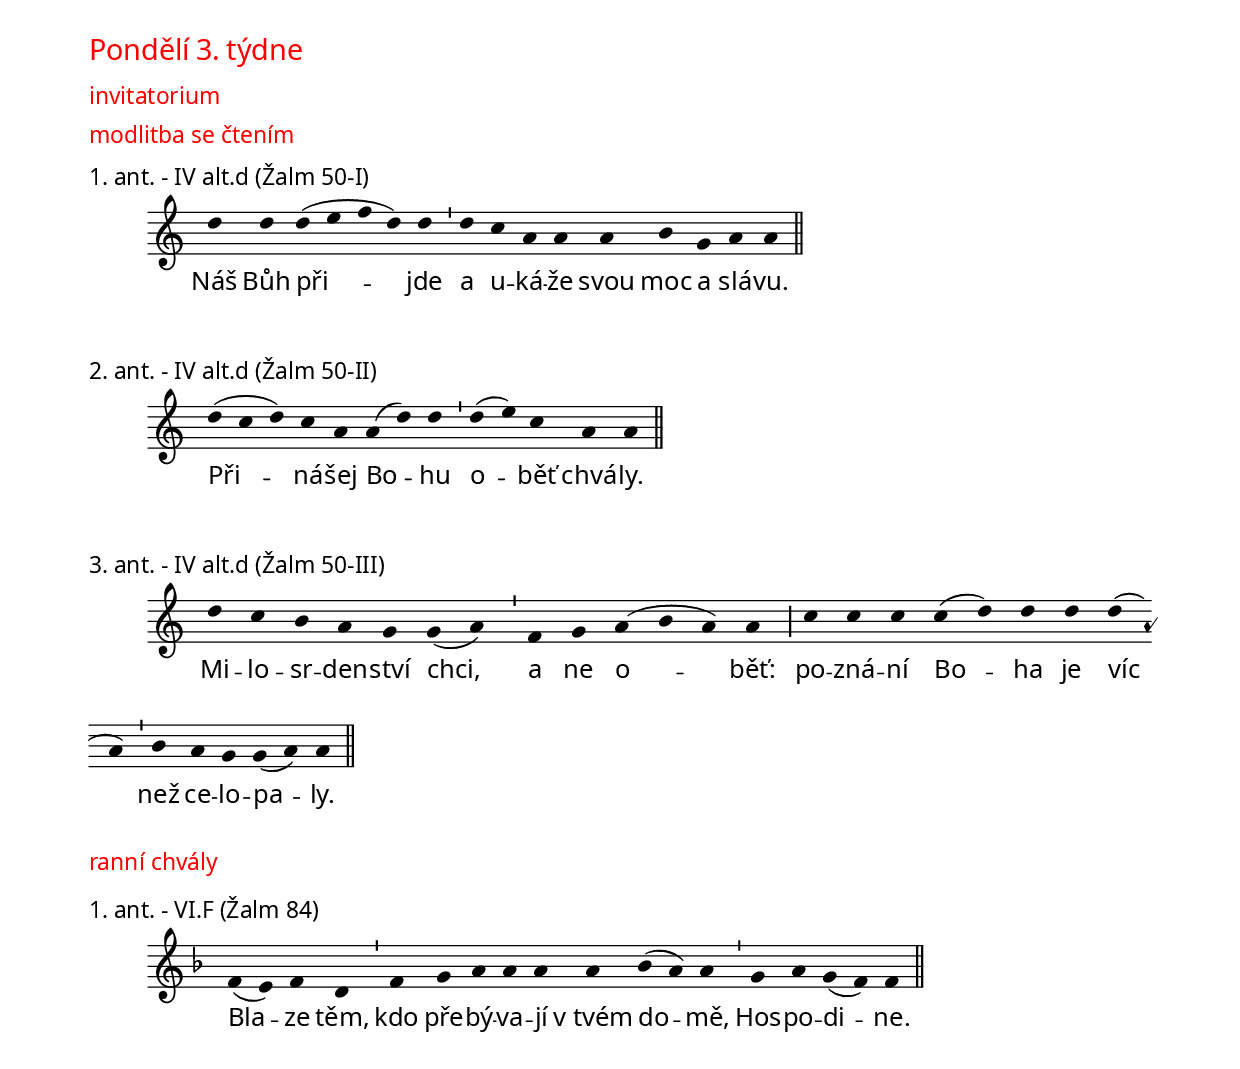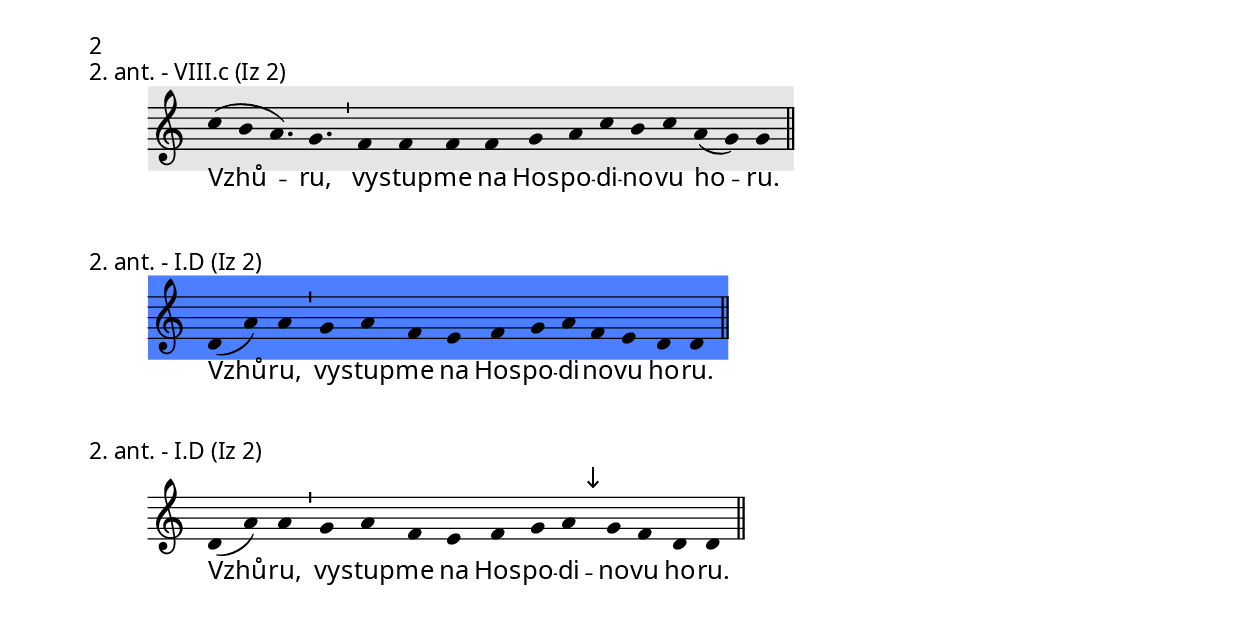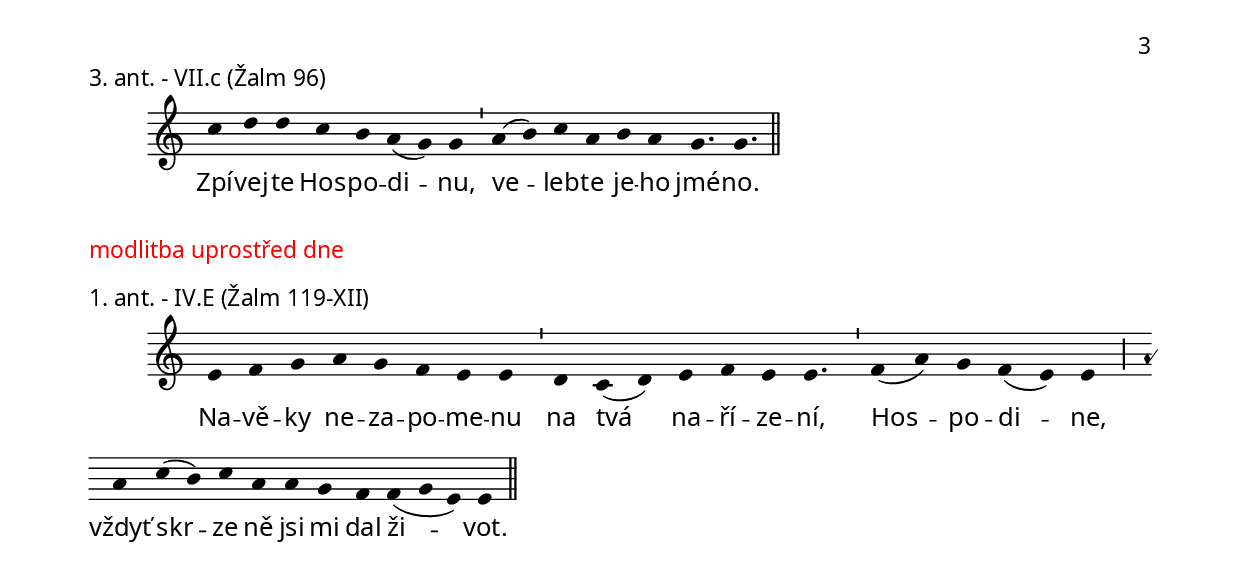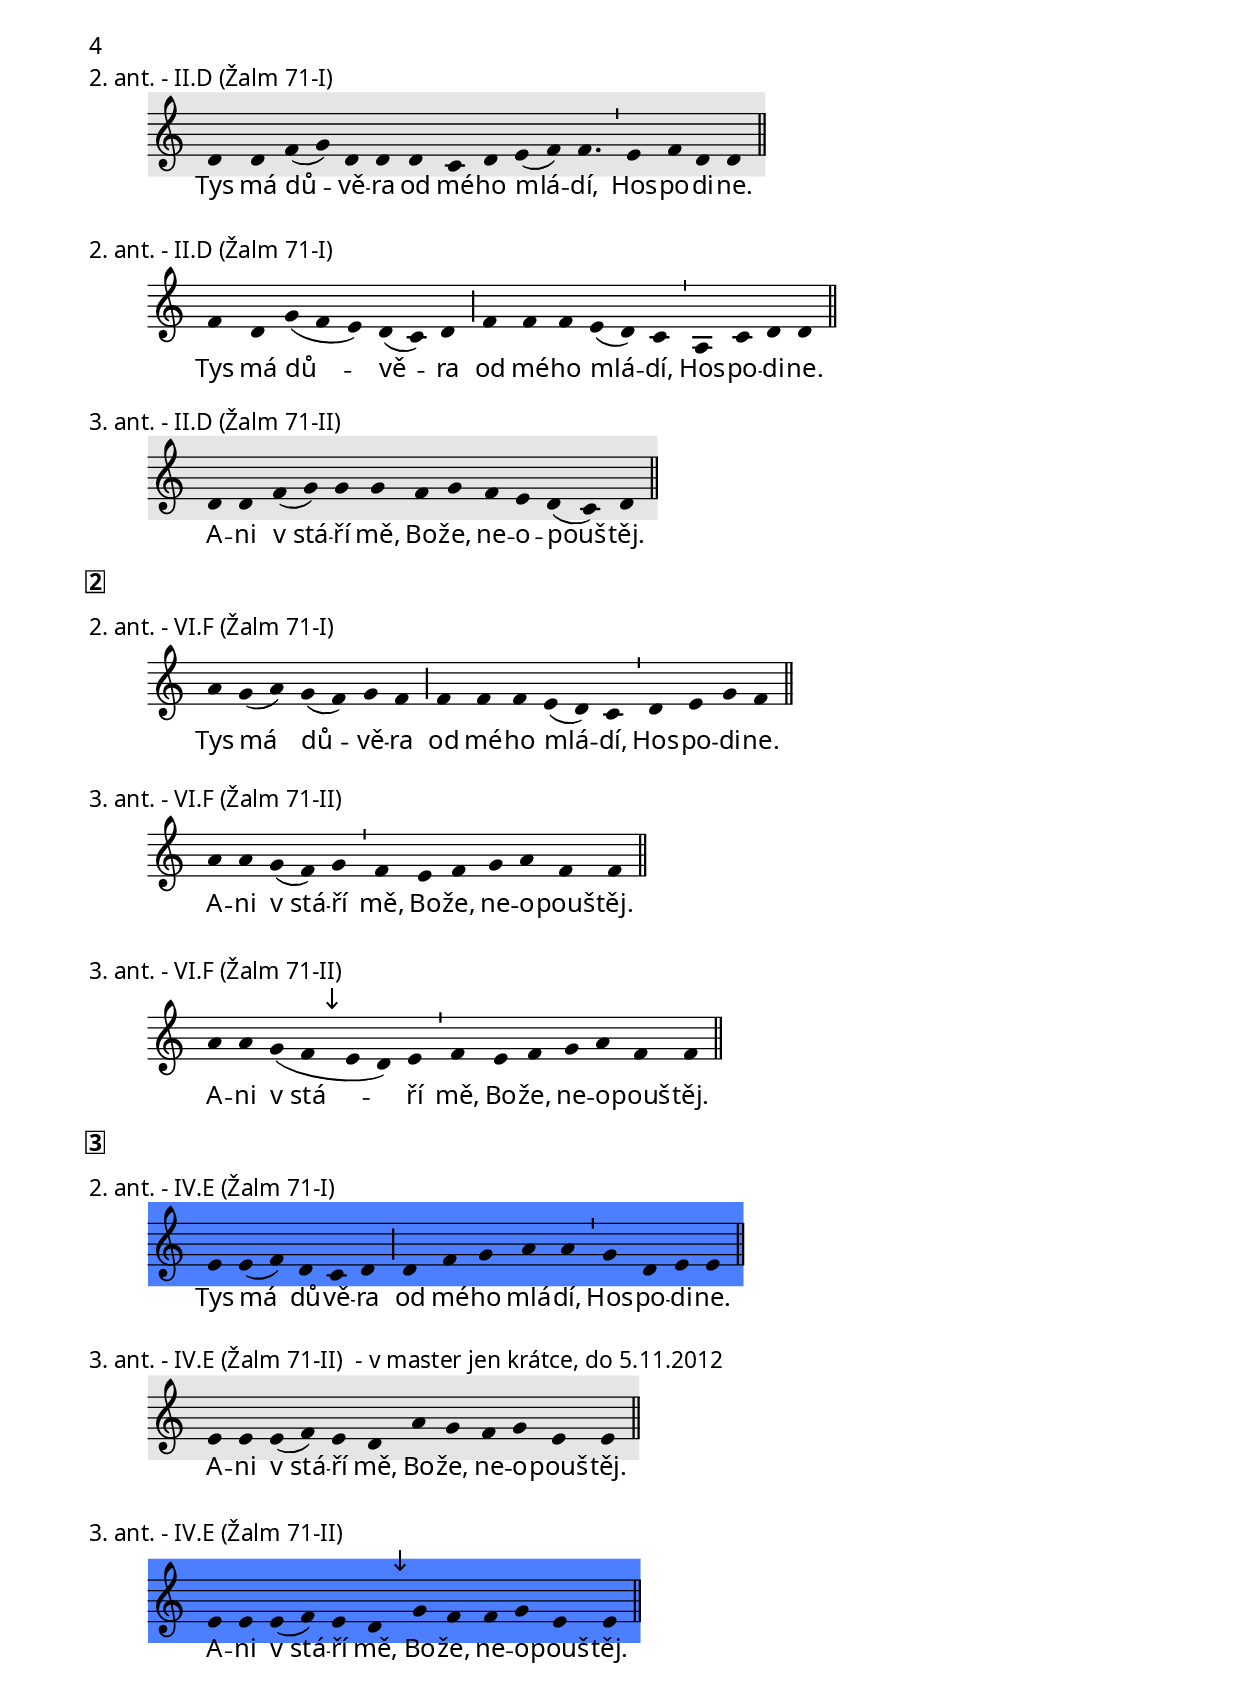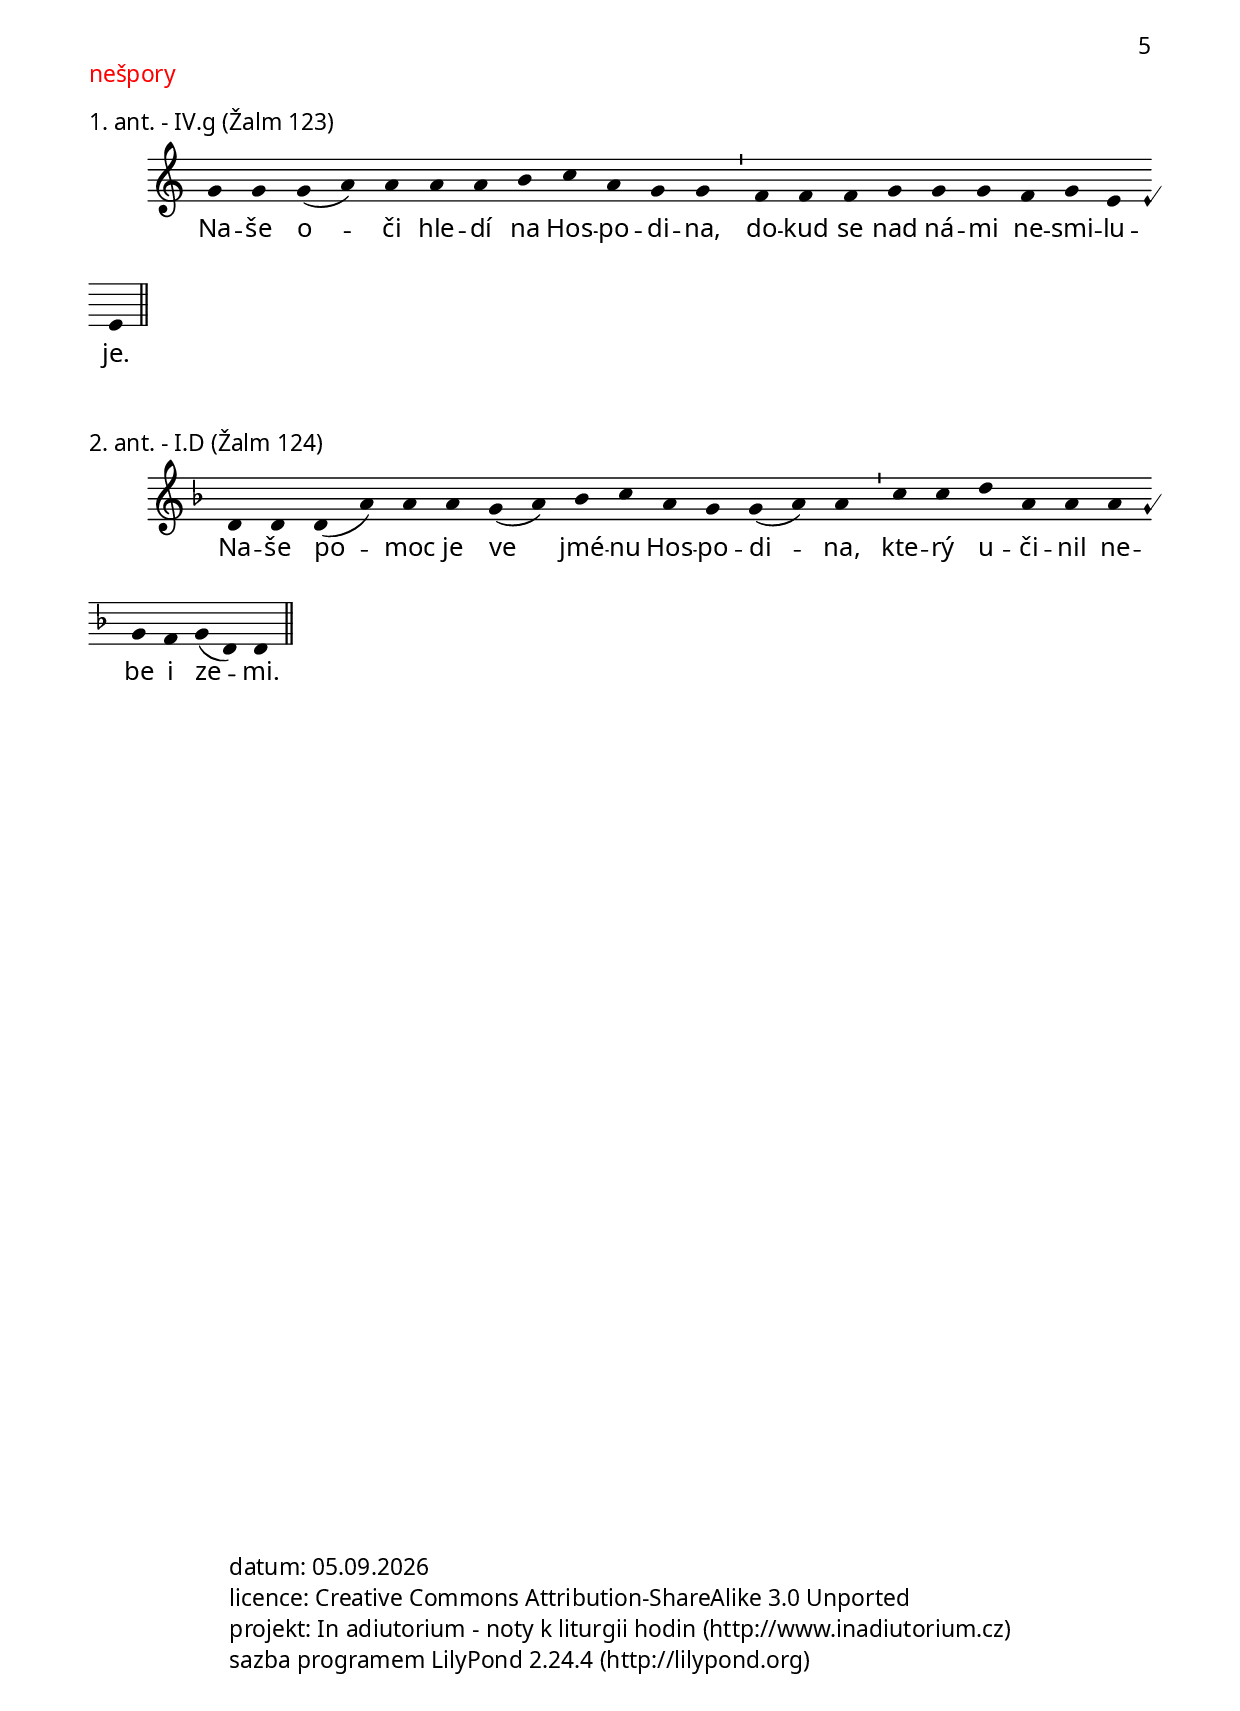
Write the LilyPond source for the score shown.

\include "../spolecne.ly"

\markup {\nadpisDen {Pondělí 3. týdne}}

\markup {\nadpisHodinka {"invitatorium"}}

%\score { \tIpondeliInvitatorium }

\markup {\nadpisHodinka {"modlitba se čtením"}}

\score {
  \relative c'' {
    \choralniRezim
    d4 d d( e f d) d \barMin
    d c a a a b g a a \barFinalis
  }
  \addlyrics {
    Náš Bůh při -- jde
    % prehozeni poslednich slov - z rytmickych duvodu
    a u -- ká -- že svou moc a slá -- vu.
  }
  \header {
    quid = "1. ant."
    modus = "IV alt"
    differentia = "d"
    psalmus = "Žalm 50-I"
    id = ""
    piece = \markup {\sestavTitulek}
  }
}

\score {
  \relative c'' {
    \choralniRezim
    d( c d) c a a( d) d \barMin
    d( e) c a a \barFinalis
  }
  \addlyrics {
    Při -- ná -- šej Bo -- hu
    o -- běť chvá -- ly.
  }
  \header {
    quid = "2. ant."
    modus = "IV alt"
    differentia = "d"
    psalmus = "Žalm 50-II"
    id = ""
    piece = \markup {\sestavTitulek}
  }
}

\score {
  \relative c'' {
    \choralniRezim
    d4 c b a g g( a) \barMin f g a( b a) a \barMaior
    c c c c( d) d d d( a) \barMin b a g g( a) a \barFinalis
  }
  \addlyrics {
    Mi -- lo -- sr -- den -- ství chci, a ne o -- běť:
    po -- zná -- ní Bo -- ha je víc než ce -- lo -- pa -- ly.
  }
  \header {
    quid = "3. ant."
    modus = "IV alt"
    differentia = "d"
    psalmus = "Žalm 50-III"
    id = ""
    piece = \markup {\sestavTitulek}
  }
}

\markup {\nadpisHodinka {"ranní chvály"}}

\score {
  \relative c' {
    \choralniRezim
    \key f \major
    f4( e) f d \barMin f g a a a a bes( a) a \barMin g a g( f) f \barFinalis
  }
  \addlyrics {
    Bla -- ze těm, kdo pře -- bý -- va -- jí v_tvém do -- mě,
    Hos -- po -- di -- ne.
  }
  \header {
    quid = "1. ant."
    modus = "VI"
    differentia = "F"
    psalmus = "Žalm 84"
    id = "rch-ant1"
    piece = \markup {\sestavTitulek}
  }
}

\pageBreak

\score {
  \relative c'' {
    \zvyraznovacSedy
    \choralniRezim
    c4( b a4.) g \barMin f4 f f f g a c b c a( g) g \barFinalis
  }
  \addlyrics {
    Vzhů -- ru, vy -- stup -- me na Hos -- po -- di -- no -- vu ho -- ru.
  }
  \header {
    quid = "2. ant."
    modus = "VIII"
    differentia = "c"
    psalmus = "Iz 2"
    id = "rch-ant2"
    piece = \markup {\sestavTitulek}
  }
}

\score {
  \relative c' {
    \zvyraznovacModry
    \choralniRezim
    d( a') a \barMin
    g a f e f g a f e d d \barFinalis
  }
  \addlyrics {
    Vzhů -- ru,
    vy -- stup -- me na Hos -- po -- di -- no -- vu ho -- ru.
  }
  \header {
    quid = "2. ant."
    modus = "I"
    differentia = "D"
    psalmus = "Iz 2"
    id = "rch-ant2"
    piece = \markup {\sestavTitulek}
  }
}

\score {
  \relative c' {
    \choralniRezim
    d( a') a \barMin
    g a f e f g a \mark\sipka g f d d \barFinalis
  }
  \addlyrics {
    Vzhů -- ru,
    vy -- stup -- me na Hos -- po -- di -- no -- vu ho -- ru.
  }
  \header {
    quid = "2. ant."
    modus = "I"
    differentia = "D"
    psalmus = "Iz 2"
    id = "rch-ant2"
    piece = \markup {\sestavTitulek}
  }
}

\pageBreak

\score {
  \relative c'' {
    \choralniRezim
    c4 d d c b a( g) g \barMin a( b) c a b a g4. g \barFinalis
  }
  \addlyrics {
    Zpí -- vej -- te Hos -- po -- di -- nu,
    ve -- leb -- te je -- ho jmé -- no.
  }
  \header {
    quid = "3. ant."
    modus = "VII"
    differentia = "c"
    psalmus = "Žalm 96"
    id = "rch-ant3"
    piece = \markup {\sestavTitulek}
  }
}

%\score { \tIpondeliAntBenedictus }

\markup {\nadpisHodinka {"modlitba uprostřed dne"}}

\score {
  \relative c' {
    \choralniRezim
    e4 f g a g f e e \barMin
    d c( d) e f e e4. \barMin
    f4( a) g f( e) e \barMaior
    a c( b) c a a g f f( g e) e \barFinalis
  }
  \addlyrics {
    Na -- vě -- ky ne -- za -- po -- me -- nu na tvá na -- ří -- ze -- ní,
    Hos -- po -- di -- ne,
    vždyť skr -- ze ně jsi mi dal ži -- vot.
  }
  \header {
    quid = "1. ant."
    modus = "IV"
    differentia = "E"
    psalmus = "Žalm 119-XII"
    id = "up-ant1"
    piece = \markup {\sestavTitulek}
  }
}

\pageBreak

\score {
  \relative c' {
    \zvyraznovacSedy
    \choralniRezim
    d4 d f( g) d d d c d e( f) f4. \barMin e4 f d d \barFinalis
  }
  \addlyrics {
    Tys má dů -- vě -- ra od mé -- ho mlá -- dí, Hos -- po -- di -- ne.
  }
  \header {
    quid = "2. ant."
    modus = "II"
    differentia = "D"
    psalmus = "Žalm 71-I"
    id = "up-ant2"
    piece = \markup {\sestavTitulek}
  }
}

\score {
  \relative c' {
    \choralniRezim
    f4 d g( f e) d( c) d \barMaior
    f f f e( d) c \barMin a c d d \barFinalis
  }
  \addlyrics {
    Tys má dů -- vě -- ra
    od mé -- ho mlá -- dí, Hos -- po -- di -- ne.
  }
  \header {
    quid = "2. ant."
    modus = "II"
    differentia = "D"
    psalmus = "Žalm 71-I"
    id = "up-ant2"
    piece = \markup {\sestavTitulek}
  }
}

\score {
  \relative c' {
    \zvyraznovacSedy
    \choralniRezim
    d4 d f( g) g g f g f e d( c) d \barFinalis
  }
  \addlyrics {
    A -- ni v_stá -- ří mě, Bo -- že, ne -- o -- pouš -- těj.
  }
  \header {
    quid = "3. ant."
    modus = "II"
    differentia = "D"
    psalmus = "Žalm 71-II"
    id = "up-ant3"
    piece = \markup {\sestavTitulek}
  }
}

\markup\nadpisSkupiny 2

\score {
  \relative c'' {
    \choralniRezim
    a4 g( a) g( f) g f \barMaior
    f f f e( d) c \barMin d e g f \barFinalis
  }
  \addlyrics {
    Tys má dů -- vě -- ra
    od mé -- ho mlá -- dí, Hos -- po -- di -- ne.
  }
  \header {
    quid = "2. ant."
    modus = "VI"
    differentia = "F"
    psalmus = "Žalm 71-I"
    id = "up-ant2"
    piece = \markup {\sestavTitulek}
  }
}

\score {
  \relative c'' {
    \choralniRezim
    a4 a g( f) g \barMin f e f g a f f \barFinalis
  }
  \addlyrics {
    A -- ni v_stá -- ří mě, Bo -- že, ne -- o -- pouš -- těj.
  }
  \header {
    quid = "3. ant."
    modus = "VI"
    differentia = "F"
    psalmus = "Žalm 71-II"
    id = "up-ant3"
    piece = \markup {\sestavTitulek}
  }
}

\score {
  \relative c'' {
    \choralniRezim
    a4 a g( f \mark\sipka e d) e \barMin f e f g a f f \barFinalis
  }
  \addlyrics {
    A -- ni v_stá -- ří mě, Bo -- že, ne -- o -- pouš -- těj.
  }
  \header {
    quid = "3. ant."
    modus = "VI"
    differentia = "F"
    psalmus = "Žalm 71-II"
    id = "up-ant3"
    piece = \markup {\sestavTitulek}
  }
}

\markup\nadpisSkupiny 3

\score {
  \relative c' {
    \zvyraznovacModry
    \choralniRezim
    e4 e( f) d c d \barMaior
    d f g a a \barMin g d e e \barFinalis
  }
  \addlyrics {
    Tys má dů -- vě -- ra
    od mé -- ho mlá -- dí, Hos -- po -- di -- ne.
  }
  \header {
    quid = "2. ant."
    modus = "IV"
    differentia = "E"
    psalmus = "Žalm 71-I"
    id = "up-ant2"
    piece = \markup {\sestavTitulek}
  }
}

\score {
  \relative c' {
    \zvyraznovacSedy
    \choralniRezim
    e4 e e( f) e d a' g f g e e \barFinalis
  }
  \addlyrics {
    A -- ni v_stá -- ří mě, Bo -- že, ne -- o -- pouš -- těj.
  }
  \header {
    quid = "3. ant."
    modus = "IV"
    differentia = "E"
    psalmus = "Žalm 71-II"
    id = "up-ant3"
    piece = \markup {\sestavTitulek - v master jen krátce, do 5.11.2012}
  }
}

\score {
  \relative c' {
    \zvyraznovacModry
    \choralniRezim
    e4 e e( f) e d \mark\sipka g f f g e e \barFinalis
  }
  \addlyrics {
    A -- ni v_stá -- ří mě, Bo -- že, ne -- o -- pouš -- těj.
  }
  \header {
    quid = "3. ant."
    modus = "IV"
    differentia = "E"
    psalmus = "Žalm 71-II"
    id = "up-ant3"
    piece = \markup {\sestavTitulek}
  }
}

\pageBreak

\markup {\nadpisHodinka {"nešpory"}}

\score {
  \relative c'' {
    \choralniRezim
    g4 g g( a) a a a b c a g g \barMin
    f f f g g g f g e e \barFinalis
  }
  \addlyrics {
    Na -- še o -- či hle -- dí na Hos -- po -- di -- na,
    do -- kud se nad ná -- mi ne -- smi -- lu -- je.
  }
  \header {
    quid = "1. ant."
    modus = "IV"
    differentia = "g"
    psalmus = "Žalm 123"
    id = "ne-ant1"
    piece = \markup {\sestavTitulek}
  }
}

\score {
  \relative c' {
    \choralniRezim
    \key f \major
    d4 d d( a') a a g( a) bes c a g g( a) a \barMin
    c c d a a a g f g( d) d \barFinalis
  }
  \addlyrics {
    Na -- še po -- moc je ve jmé -- nu Hos -- po -- di -- na,
    kte -- rý u -- či -- nil ne -- be i ze -- mi.
  }
  \header {
    quid = "2. ant."
    modus = "I"
    differentia = "D"
    psalmus = "Žalm 124"
    id = "ne-ant2"
    piece = \markup {\sestavTitulek}
  }
}

%\score { \tIpondeliNespAntIII }

%\score { \tIpondeliAntMagnificat }